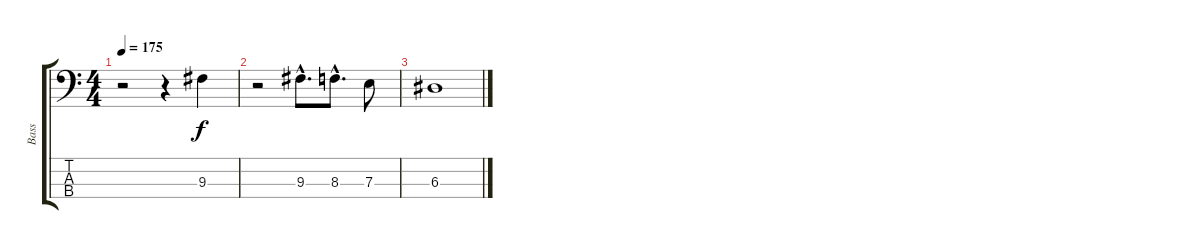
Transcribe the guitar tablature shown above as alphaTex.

\track ("Bass" "Bass") {instrument electricbasspick}
\staff {score tabs}
\tuning (G2 D2 A1 E1) {hide}
\ts (4 4)
\tempo 175
\clef f4
\ks c
r.2{dy f} r.4 9.3.4 |
r.2 9.3{hac}.8{d} 8.3{hac}.8{d} 7.3.8 |
6.3.1
